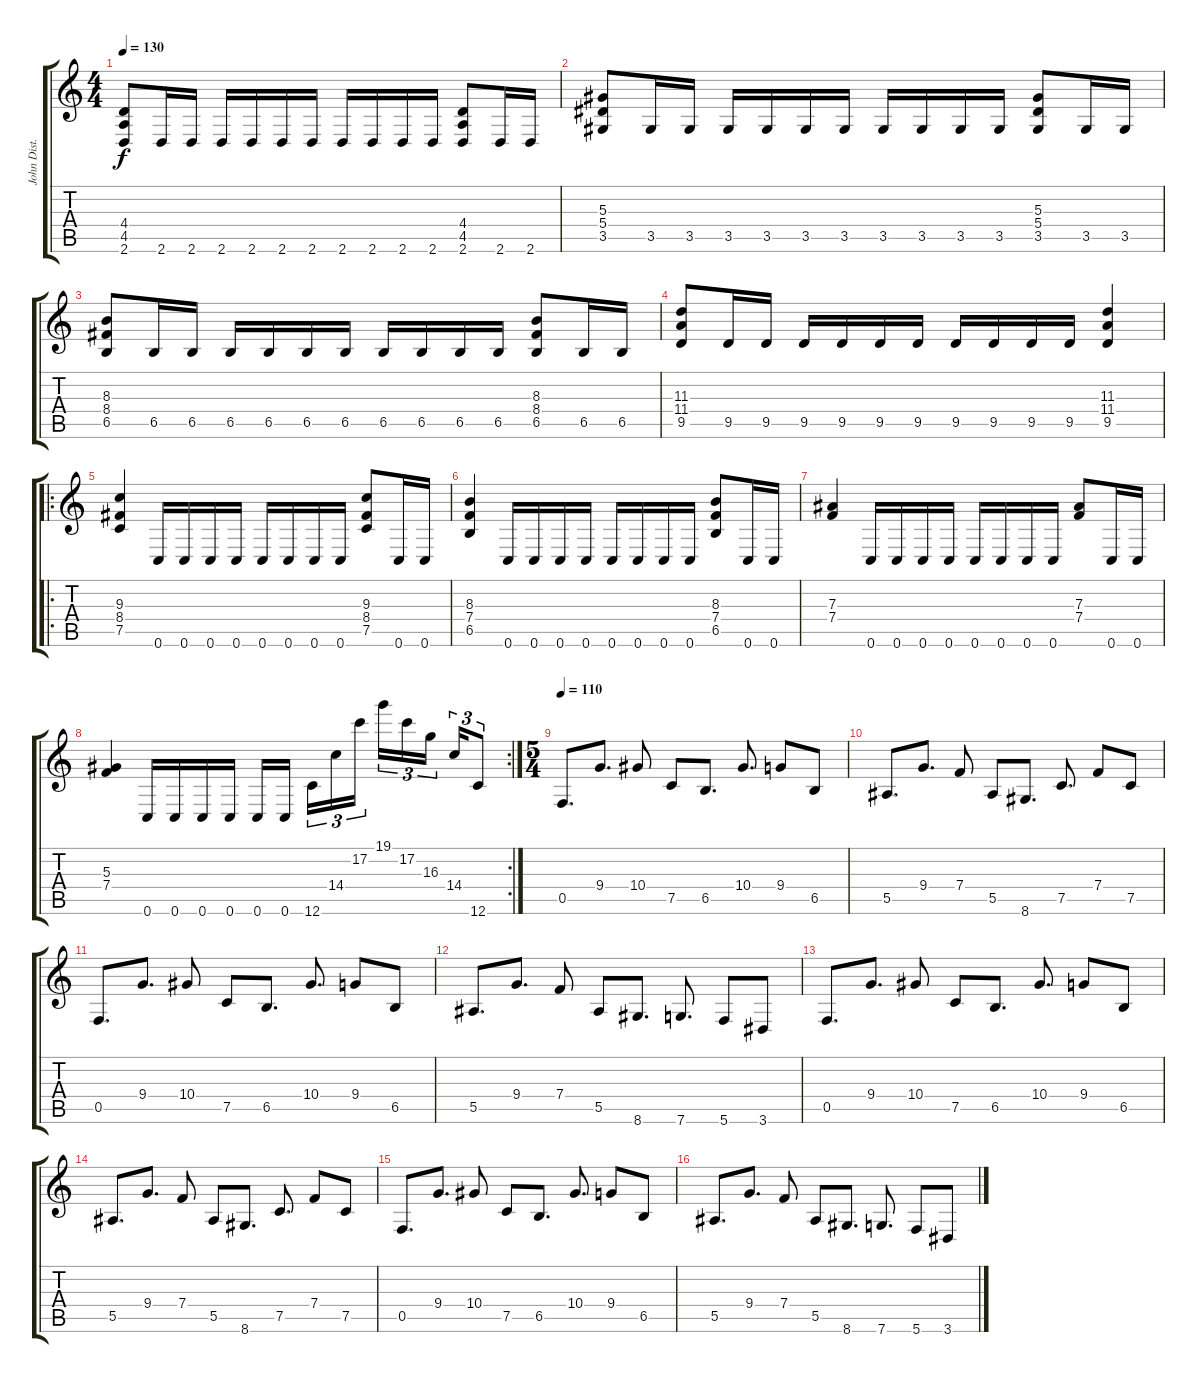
\track ("John Dist." "John Dist.") {instrument distortionguitar}
\staff {score tabs}
\tuning (C4 G3 Eb3 Bb2 F2 C2) {hide}
\ts (4 4)
\tempo 130
\clef g2
\ks c
(4.4 4.5 2.6).8{dy f} 2.6.16 2.6.16 2.6.16 2.6.16 2.6.16 2.6.16 2.6.16 2.6.16 2.6.16 2.6.16 (4.4 4.5 2.6).8 2.6.16 2.6.16 |
(5.3 5.4 3.5).8 3.5.16 3.5.16 3.5.16 3.5.16 3.5.16 3.5.16 3.5.16 3.5.16 3.5.16 3.5.16 (5.3 5.4 3.5).8 3.5.16 3.5.16 |
(8.3 8.4 6.5).8 6.5.16 6.5.16 6.5.16 6.5.16 6.5.16 6.5.16 6.5.16 6.5.16 6.5.16 6.5.16 (8.3 8.4 6.5).8 6.5.16 6.5.16 |
(11.3 11.4 9.5).8 9.5.16 9.5.16 9.5.16 9.5.16 9.5.16 9.5.16 9.5.16 9.5.16 9.5.16 9.5.16 (11.3 11.4 9.5).4 |
\ro
(9.3 8.4 7.5).4 0.6.16 0.6.16 0.6.16 0.6.16 0.6.16 0.6.16 0.6.16 0.6.16 (9.3 8.4 7.5).8 0.6.16 0.6.16 |
(8.3 7.4 6.5).4 0.6.16 0.6.16 0.6.16 0.6.16 0.6.16 0.6.16 0.6.16 0.6.16 (8.3 7.4 6.5).8 0.6.16 0.6.16 |
(7.3 7.4).4 0.6.16 0.6.16 0.6.16 0.6.16 0.6.16 0.6.16 0.6.16 0.6.16 (7.3 7.4).8 0.6.16 0.6.16 |
\rc 2
(5.3 7.4).4 0.6.16 0.6.16 0.6.16 0.6.16 0.6.16 0.6.16{beam splitsecondary} 12.6.16{tu (3 2)} 14.4.16{tu (3 2)} 17.2.16{tu (3 2)} 19.1.16{tu (3 2)} 17.2.16{tu (3 2)} 16.3.16{tu (3 2) beam splitsecondary} 14.4.16{tu (3 2)} 12.6.8{tu (3 2)} |
\ts (5 4)
\tempo 110
0.5.8{d} 9.4.8{d} 10.4.8 7.5.8 6.5.8{d} 10.4.8{d} 9.4.8 6.5.8 |
5.5.8{d} 9.4.8{d} 7.4.8 5.5.8 8.6.8{d} 7.5.8{d} 7.4.8 7.5.8 |
0.5.8{d} 9.4.8{d} 10.4.8 7.5.8 6.5.8{d} 10.4.8{d} 9.4.8 6.5.8 |
5.5.8{d} 9.4.8{d} 7.4.8 5.5.8 8.6.8{d} 7.6.8{d} 5.6.8 3.6.8 |
0.5.8{d} 9.4.8{d} 10.4.8 7.5.8 6.5.8{d} 10.4.8{d} 9.4.8 6.5.8 |
5.5.8{d} 9.4.8{d} 7.4.8 5.5.8 8.6.8{d} 7.5.8{d} 7.4.8 7.5.8 |
0.5.8{d} 9.4.8{d} 10.4.8 7.5.8 6.5.8{d} 10.4.8{d} 9.4.8 6.5.8 |
5.5.8{d} 9.4.8{d} 7.4.8 5.5.8 8.6.8{d} 7.6.8{d} 5.6.8 3.6.8
